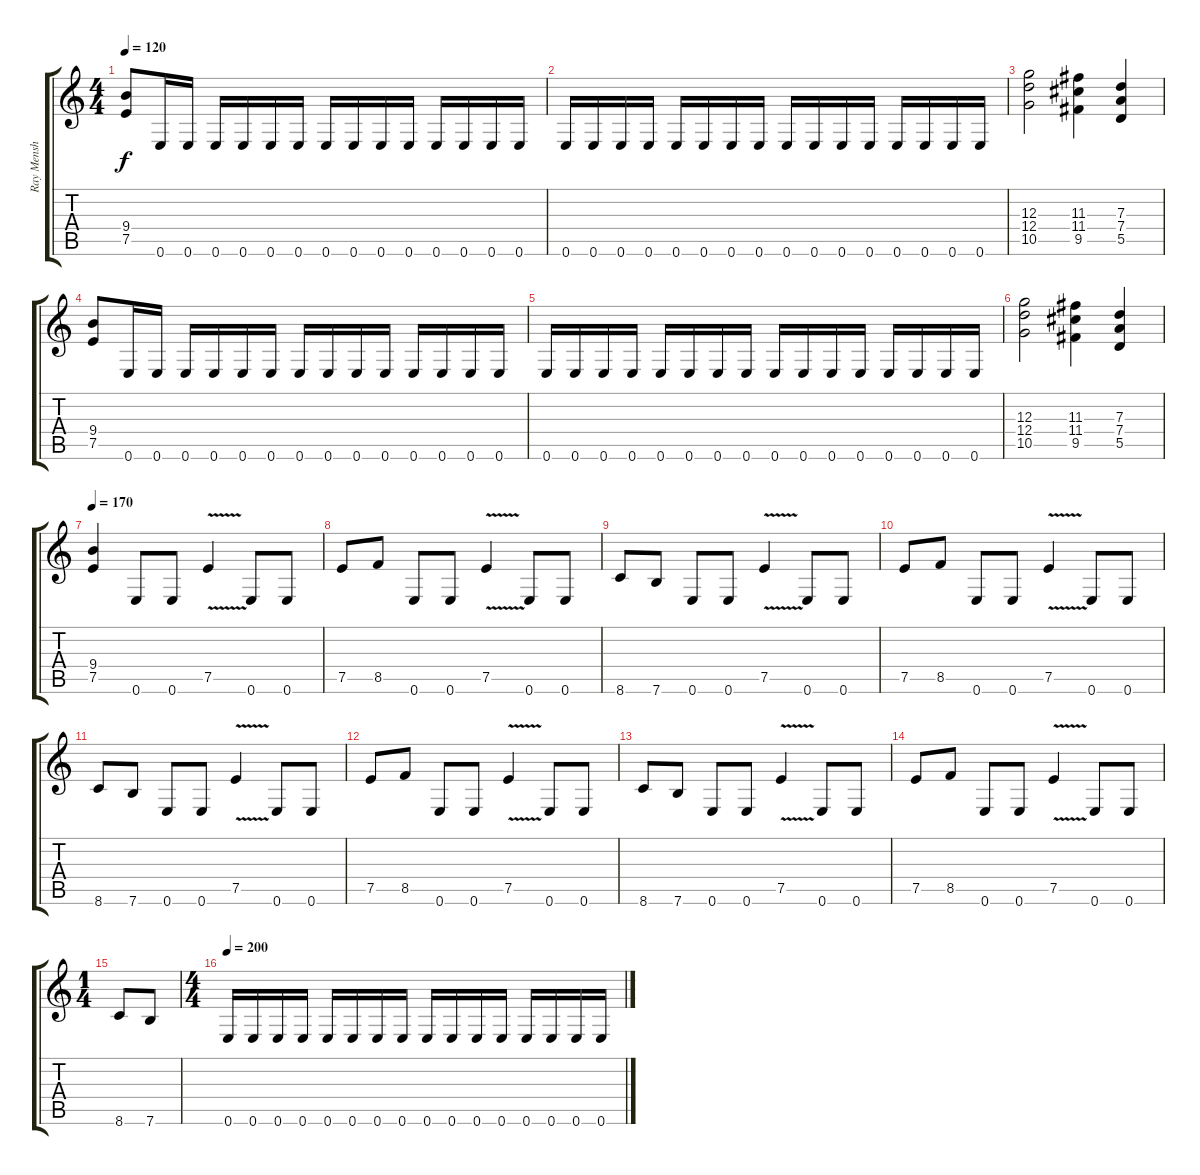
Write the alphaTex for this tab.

\track ("Ray Mensh (Guitar)" "Ray Mensh ") {instrument distortionguitar}
\staff {score tabs}
\tuning (E4 B3 G3 D3 A2 E2) {hide}
\ts (4 4)
\tempo 120
\clef g2
\ks c
(9.4 7.5).8{dy f} 0.6.16 0.6.16 0.6.16 0.6.16 0.6.16 0.6.16 0.6.16 0.6.16 0.6.16 0.6.16 0.6.16 0.6.16 0.6.16 0.6.16 |
0.6.16 0.6.16 0.6.16 0.6.16 0.6.16 0.6.16 0.6.16 0.6.16 0.6.16 0.6.16 0.6.16 0.6.16 0.6.16 0.6.16 0.6.16 0.6.16 |
(12.3 12.4 10.5).2 (11.3 11.4 9.5).4 (7.3 7.4 5.5).4 |
(9.4 7.5).8 0.6.16 0.6.16 0.6.16 0.6.16 0.6.16 0.6.16 0.6.16 0.6.16 0.6.16 0.6.16 0.6.16 0.6.16 0.6.16 0.6.16 |
0.6.16 0.6.16 0.6.16 0.6.16 0.6.16 0.6.16 0.6.16 0.6.16 0.6.16 0.6.16 0.6.16 0.6.16 0.6.16 0.6.16 0.6.16 0.6.16 |
(12.3 12.4 10.5).2 (11.3 11.4 9.5).4 (7.3 7.4 5.5).4 |
\tempo 170
(9.4 7.5).4 0.6.8 0.6.8 7.5{v}.4 0.6.8 0.6.8 |
7.5.8 8.5.8 0.6.8 0.6.8 7.5{v}.4 0.6.8 0.6.8 |
8.6.8 7.6.8 0.6.8 0.6.8 7.5{v}.4 0.6.8 0.6.8 |
7.5.8 8.5.8 0.6.8 0.6.8 7.5{v}.4 0.6.8 0.6.8 |
8.6.8 7.6.8 0.6.8 0.6.8 7.5{v}.4 0.6.8 0.6.8 |
7.5.8 8.5.8 0.6.8 0.6.8 7.5{v}.4 0.6.8 0.6.8 |
8.6.8 7.6.8 0.6.8 0.6.8 7.5{v}.4 0.6.8 0.6.8 |
7.5.8 8.5.8 0.6.8 0.6.8 7.5{v}.4 0.6.8 0.6.8 |
\ts (1 4)
8.6.8 7.6.8 |
\ts (4 4)
\tempo 200
0.6.16 0.6.16 0.6.16 0.6.16 0.6.16 0.6.16 0.6.16 0.6.16 0.6.16 0.6.16 0.6.16 0.6.16 0.6.16 0.6.16 0.6.16 0.6.16
